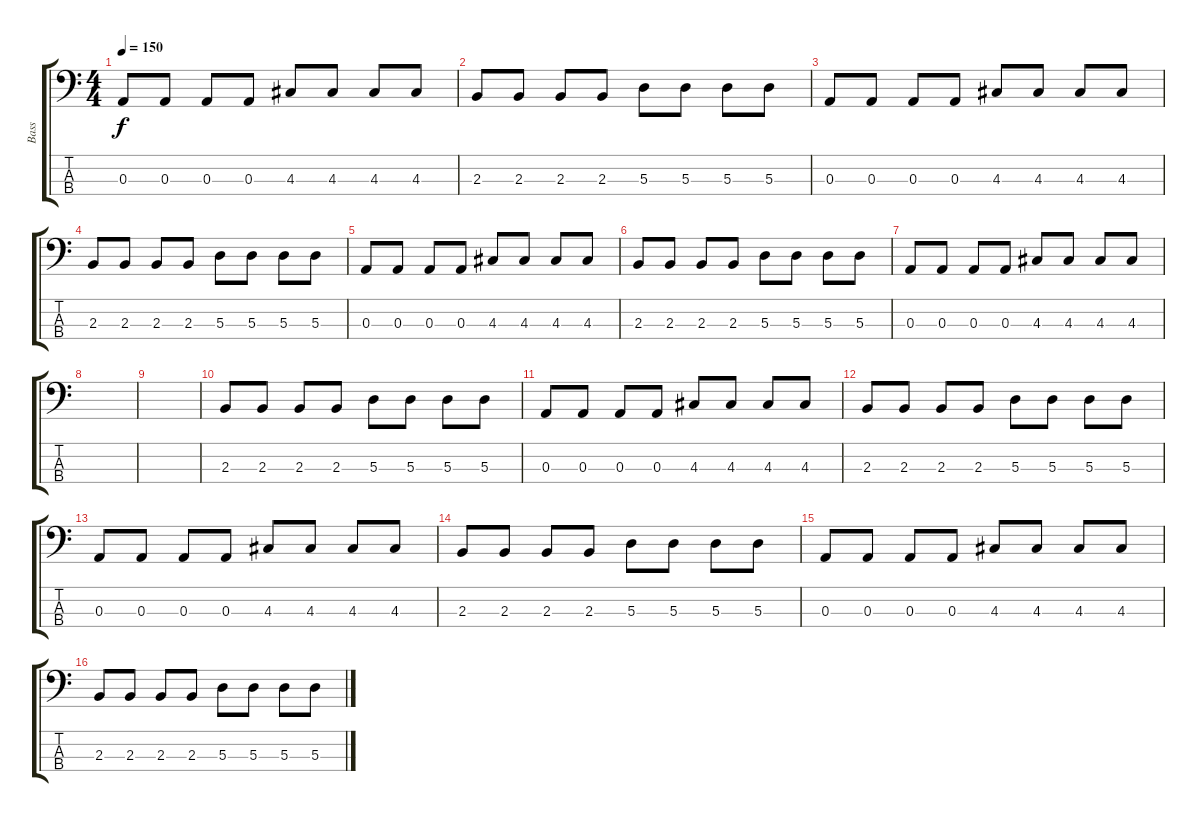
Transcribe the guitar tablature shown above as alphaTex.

\track ("Bass" "Bass") {instrument electricbasspick}
\staff {score tabs}
\tuning (G2 D2 A1 E1) {hide}
\ts (4 4)
\tempo 150
\clef f4
\ks c
0.3.8{dy f} 0.3.8 0.3.8 0.3.8 4.3.8 4.3.8 4.3.8 4.3.8 |
2.3.8 2.3.8 2.3.8 2.3.8 5.3.8 5.3.8 5.3.8 5.3.8 |
0.3.8 0.3.8 0.3.8 0.3.8 4.3.8 4.3.8 4.3.8 4.3.8 |
2.3.8 2.3.8 2.3.8 2.3.8 5.3.8 5.3.8 5.3.8 5.3.8 |
0.3.8 0.3.8 0.3.8 0.3.8 4.3.8 4.3.8 4.3.8 4.3.8 |
2.3.8 2.3.8 2.3.8 2.3.8 5.3.8 5.3.8 5.3.8 5.3.8 |
0.3.8 0.3.8 0.3.8 0.3.8 4.3.8 4.3.8 4.3.8 4.3.8 |
|
|
2.3.8 2.3.8 2.3.8 2.3.8 5.3.8 5.3.8 5.3.8 5.3.8 |
0.3.8 0.3.8 0.3.8 0.3.8 4.3.8 4.3.8 4.3.8 4.3.8 |
2.3.8 2.3.8 2.3.8 2.3.8 5.3.8 5.3.8 5.3.8 5.3.8 |
0.3.8 0.3.8 0.3.8 0.3.8 4.3.8 4.3.8 4.3.8 4.3.8 |
2.3.8 2.3.8 2.3.8 2.3.8 5.3.8 5.3.8 5.3.8 5.3.8 |
0.3.8 0.3.8 0.3.8 0.3.8 4.3.8 4.3.8 4.3.8 4.3.8 |
2.3.8 2.3.8 2.3.8 2.3.8 5.3.8 5.3.8 5.3.8 5.3.8
